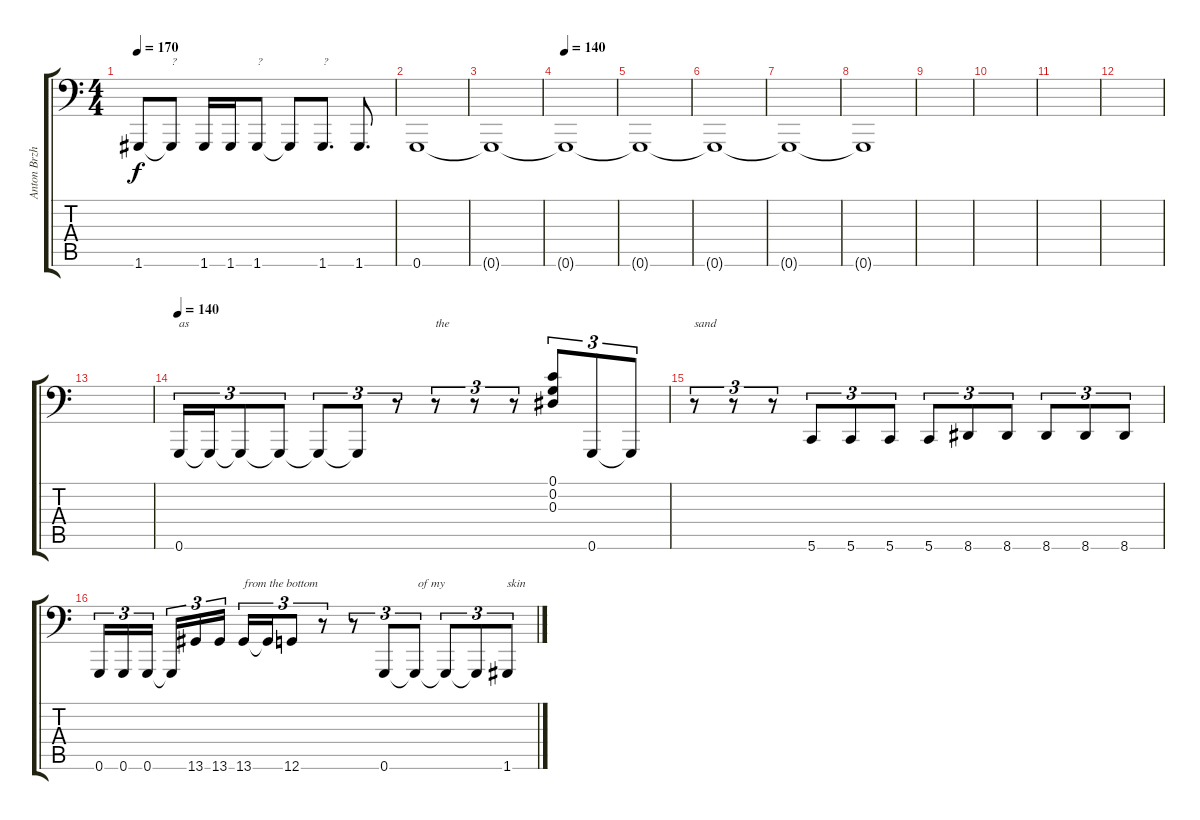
\track ("Anton Brzhesky" "Anton Brzh") {instrument electricbasspick}
\staff {score tabs}
\tuning (C3 G2 Eb2 Bb1 D1 G0) {hide}
\ts (4 4)
\tempo 170
\clef f4
\ks c
1.6.8{dy f} 1.6{t}.8{txt "?"} 1.6.16 1.6.16 1.6.8{txt "?"} 1.6{t}.8 1.6.8{d txt "?"} 1.6.8{d} |
0.6.1 |
0.6{t}.1 |
\tempo 140
0.6{t}.1{volume 0} |
0.6{t}.1 |
0.6{t}.1 |
0.6{t}.1 |
0.6{t}.1 |
|
|
|
|
|
\tempo 140
0.6.16{tu (3 2) txt "as " volume 13} 0.6{t}.16{tu (3 2)} 0.6{t}.8{tu (3 2)} 0.6{t}.8{tu (3 2)} 0.6{t}.8{tu (3 2)} 0.6{t}.8{tu (3 2)} r.8{tu (3 2)} r.8{tu (3 2) txt "the "} r.8{tu (3 2)} r.8{tu (3 2)} (0.1 0.2 0.3).8{tu (3 2)} 0.6.8{tu (3 2)} 0.6{t}.8{tu (3 2)} |
r.8{tu (3 2) txt "sand"} r.8{tu (3 2)} r.8{tu (3 2)} 5.6.8{tu (3 2)} 5.6.8{tu (3 2)} 5.6.8{tu (3 2)} 5.6.8{tu (3 2)} 8.6.8{tu (3 2)} 8.6.8{tu (3 2)} 8.6.8{tu (3 2)} 8.6.8{tu (3 2)} 8.6.8{tu (3 2)} |
0.6.16{tu (3 2)} 0.6.16{tu (3 2)} 0.6.16{tu (3 2) beam splitsecondary} 0.6{t}.16{tu (3 2)} 13.6.16{tu (3 2)} 13.6.16{tu (3 2)} 13.6.16{tu (3 2) txt "from the bottom"} 13.6{t}.16{tu (3 2)} 12.6.8{tu (3 2)} r.8{tu (3 2)} r.8{tu (3 2)} 0.6.8{tu (3 2)} 0.6{t}.8{tu (3 2) txt " of my "} 0.6{t}.8{tu (3 2)} 0.6{t}.8{tu (3 2)} 1.6.8{tu (3 2) txt "skin"}
